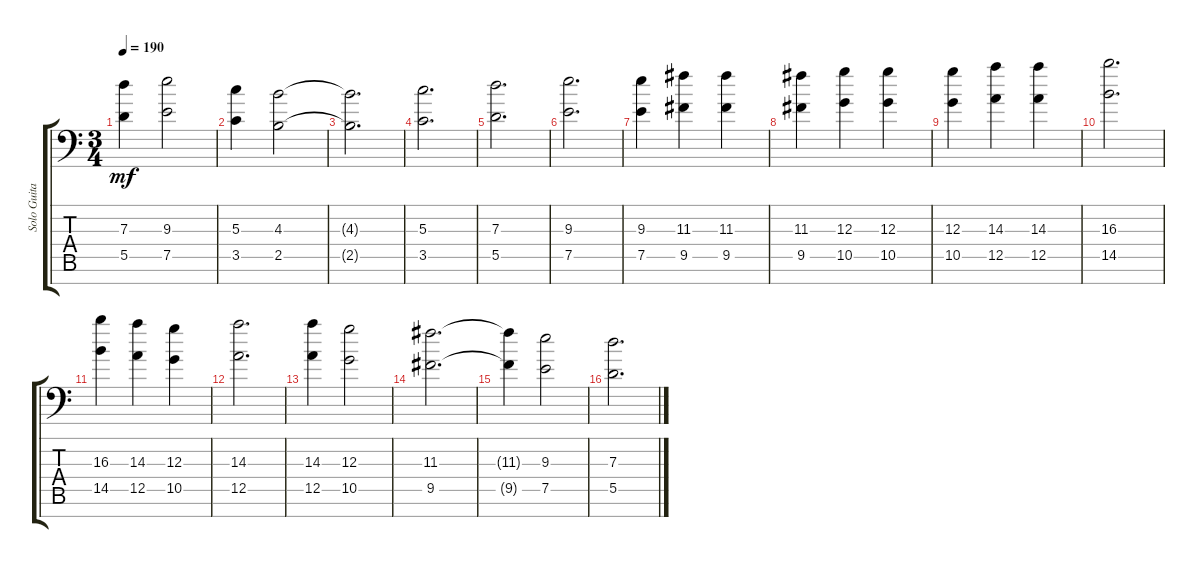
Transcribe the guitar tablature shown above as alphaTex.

\track ("Solo Guitar" "Solo Guita") {instrument distortionguitar}
\staff {score tabs}
\tuning (E4 B3 G3 D3 A2 E2 A1) {hide}
\ts (3 4)
\tempo 190
\clef f4
\ks c
(7.3 5.5).4{dy mf} (9.3 7.5).2 |
(5.3 3.5).4 (4.3 2.5).2 |
(4.3{t} 2.5{t}).2{d} |
(5.3 3.5).2{d} |
(7.3 5.5).2{d} |
(9.3 7.5).2{d} |
(9.3 7.5).4 (11.3 9.5).4 (11.3 9.5).4 |
(11.3 9.5).4 (12.3 10.5).4 (12.3 10.5).4 |
(12.3 10.5).4 (14.3 12.5).4 (14.3 12.5).4 |
(16.3 14.5).2{d} |
(16.3 14.5).4 (14.3 12.5).4 (12.3 10.5).4 |
(14.3 12.5).2{d} |
(14.3 12.5).4 (12.3 10.5).2 |
(11.3 9.5).2{d} |
(11.3{t} 9.5{t}).4 (9.3 7.5).2 |
(7.3 5.5).2{d}
